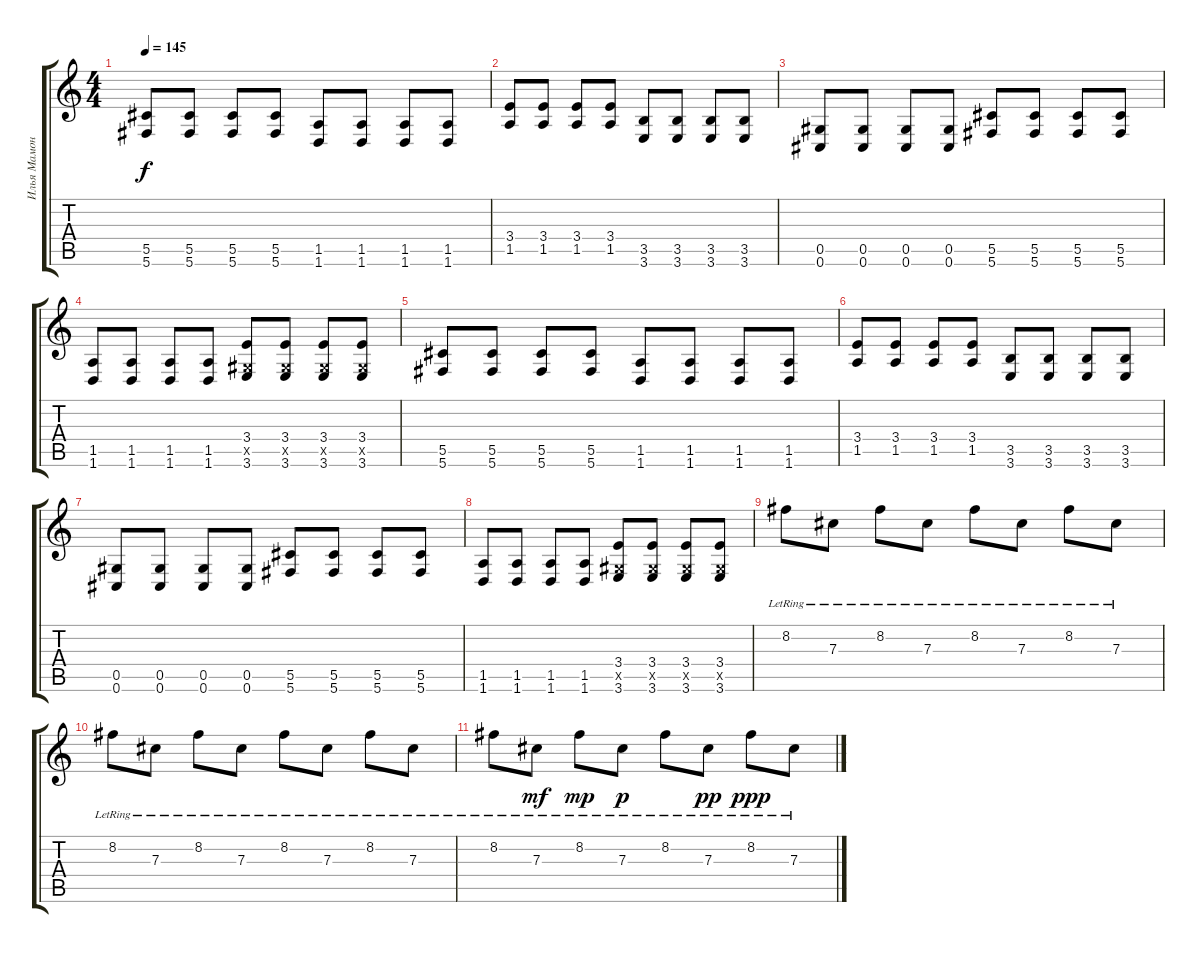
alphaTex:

\track ("Илья Мамонтов" "Илья Мамон") {instrument distortionguitar}
\staff {score tabs}
\tuning (Eb4 Bb3 Gb3 Db3 Ab2 Db2) {hide}
\ts (4 4)
\tempo 145
\clef g2
\ks c
(5.5 5.6).8{dy f} (5.5 5.6).8 (5.5 5.6).8 (5.5 5.6).8 (1.5 1.6).8 (1.5 1.6).8 (1.5 1.6).8 (1.5 1.6).8 |
(3.4 1.5).8 (3.4 1.5).8 (3.4 1.5).8 (3.4 1.5).8 (3.5 3.6).8 (3.5 3.6).8 (3.5 3.6).8 (3.5 3.6).8 |
(0.5 0.6).8 (0.5 0.6).8 (0.5 0.6).8 (0.5 0.6).8 (5.5 5.6).8 (5.5 5.6).8 (5.5 5.6).8 (5.5 5.6).8 |
(1.5 1.6).8 (1.5 1.6).8 (1.5 1.6).8 (1.5 1.6).8 (3.4 0.5{x} 3.6).8 (3.4 0.5{x} 3.6).8 (3.4 0.5{x} 3.6).8 (3.4 0.5{x} 3.6).8 |
(5.5 5.6).8 (5.5 5.6).8 (5.5 5.6).8 (5.5 5.6).8 (1.5 1.6).8 (1.5 1.6).8 (1.5 1.6).8 (1.5 1.6).8 |
(3.4 1.5).8 (3.4 1.5).8 (3.4 1.5).8 (3.4 1.5).8 (3.5 3.6).8 (3.5 3.6).8 (3.5 3.6).8 (3.5 3.6).8 |
(0.5 0.6).8 (0.5 0.6).8 (0.5 0.6).8 (0.5 0.6).8 (5.5 5.6).8 (5.5 5.6).8 (5.5 5.6).8 (5.5 5.6).8 |
(1.5 1.6).8 (1.5 1.6).8 (1.5 1.6).8 (1.5 1.6).8 (3.4 0.5{x} 3.6).8 (3.4 0.5{x} 3.6).8 (3.4 0.5{x} 3.6).8 (3.4 0.5{x} 3.6).8 |
8.2{lr}.8{instrument overdrivenguitar} 7.3{lr}.8 8.2{lr}.8 7.3{lr}.8 8.2{lr}.8 7.3{lr}.8 8.2{lr}.8 7.3{lr}.8 |
8.2{lr}.8 7.3{lr}.8 8.2{lr}.8 7.3{lr}.8 8.2{lr}.8 7.3{lr}.8 8.2{lr}.8 7.3{lr}.8 |
8.2{lr}.8{volume 0} 7.3{lr}.8{dy mf} 8.2{lr}.8{dy mp} 7.3{lr}.8{dy p} 8.2{lr}.8 7.3{lr}.8{dy pp} 8.2{lr}.8{dy ppp} 7.3{lr}.8
